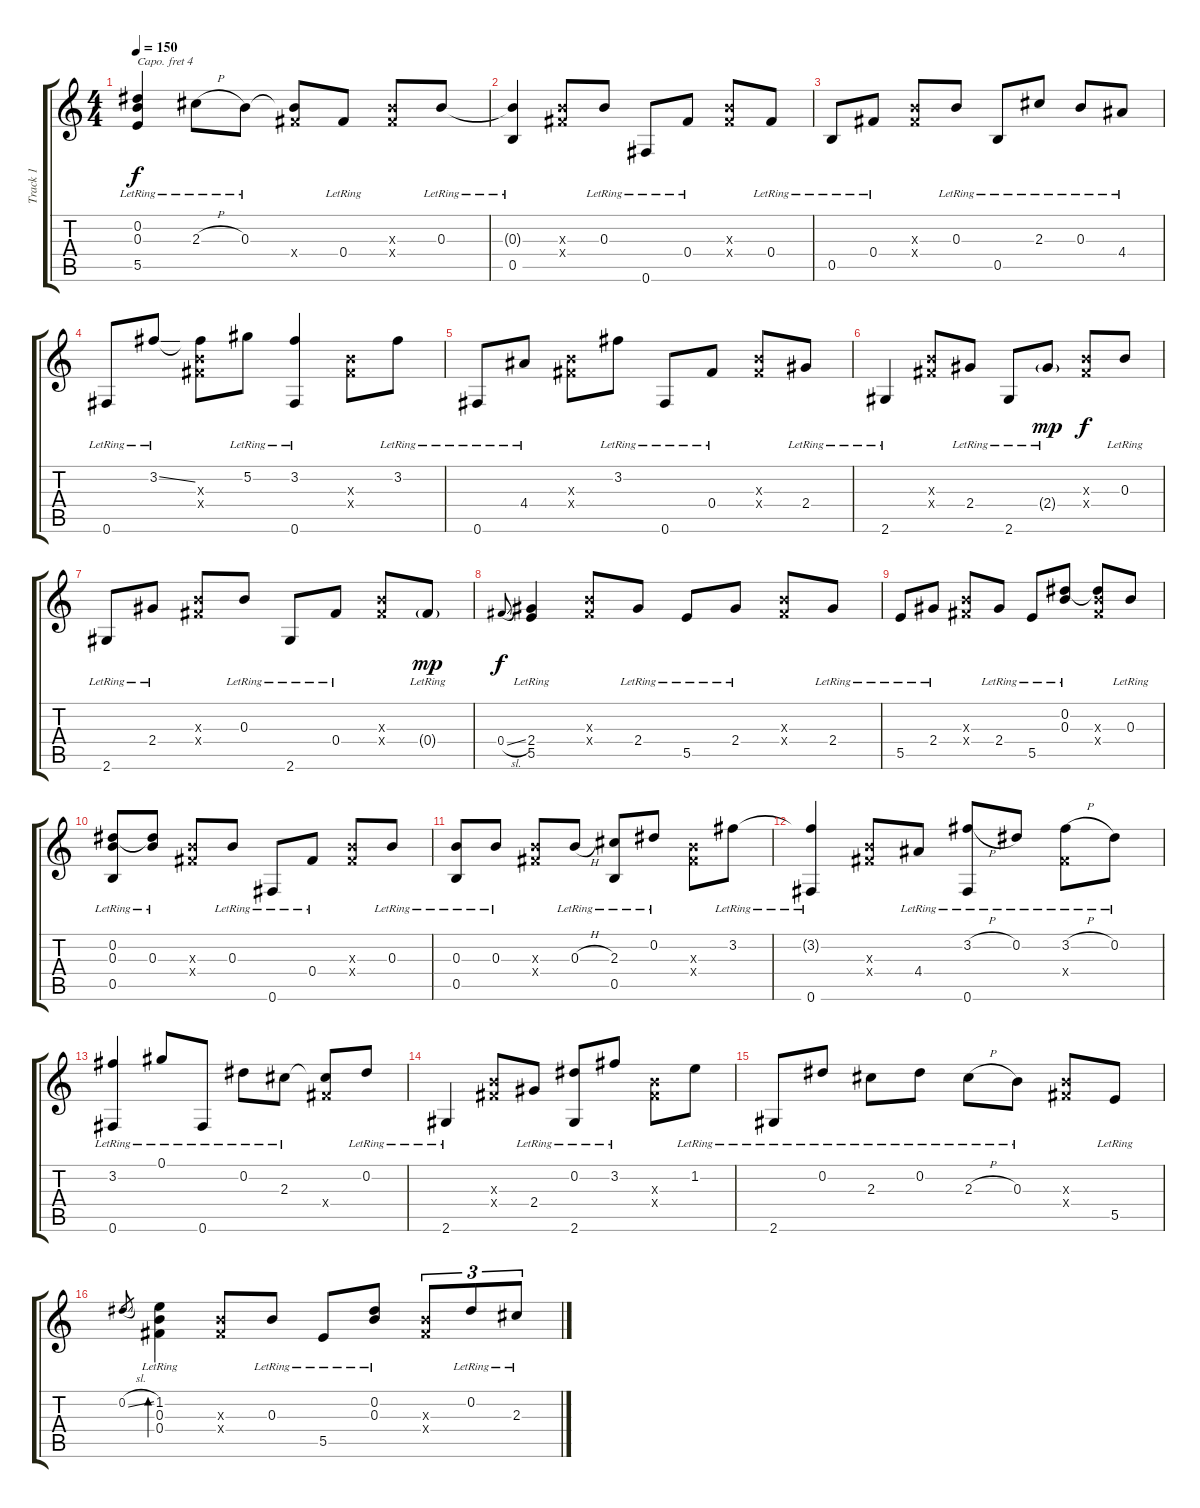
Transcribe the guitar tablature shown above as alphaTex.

\track ("Track 1" "Track 1") {instrument acousticguitarnylon}
\staff {score tabs}
\capo 4
\tuning (E4 B3 G3 D3 G2 D2) {hide}
\ts (4 4)
\tempo 150
\clef g2
\ks c
(0.2{lr} 0.3{lr} 5.5{lr}).4{dy f} 2.3{h lr}.8 0.3{lr}.8 (0.3{t} 0.4{x}).8 0.4{lr}.8 (0.3{x} 0.4{x}).8 0.3{lr}.8 |
(0.3{t} 0.5{lr}).4 (0.3{x} 0.4{x}).8 0.3{lr}.8 0.6{lr}.8 0.4{lr}.8 (0.3{x} 0.4{x}).8 0.4{lr}.8 |
0.5{lr}.8 0.4{lr}.8 (0.3{x} 0.4{x}).8 0.3{lr}.8 0.5{lr}.8 2.3{lr}.8 0.3{lr}.8 4.4{lr}.8 |
0.6{lr}.8 3.2{ss lr}.8 (3.2{t} 0.3{x} 0.4{x}).8 5.2{lr}.8 (3.2{lr} 0.6{lr}).4 (0.3{x} 0.4{x}).8 3.2{lr}.8 |
0.6{lr}.8 4.4{lr}.8 (0.3{x} 0.4{x}).8 3.2{lr}.8 0.6{lr}.8 0.4{lr}.8 (0.3{x} 0.4{x}).8 2.4{lr}.8 |
2.6{lr}.4 (0.3{x} 0.4{x}).8 2.4{lr}.8 2.6{lr}.8 2.4{g lr}.8{dy mp} (0.3{x} 0.4{x}).8{dy f} 0.3{lr}.8 |
2.6{lr}.8 2.4{lr}.8 (0.3{x} 0.4{x}).8 0.3{lr}.8 2.6{lr}.8 0.4{lr}.8 (0.3{x} 0.4{x}).8 0.4{g lr}.8{dy mp} |
0.4{sl}.8{gr onbeat dy f} (2.4{lr} 5.5{lr}).4 (0.3{x} 0.4{x}).8 2.4{lr}.8 5.5{lr}.8 2.4{lr}.8 (0.3{x} 0.4{x}).8 2.4{lr}.8 |
5.5{lr}.8 2.4{lr}.8 (0.3{x} 0.4{x}).8 2.4{lr}.8 5.5{lr}.8 (0.2{lr} 0.3{lr}).8 (0.2{t} 0.3{x} 0.4{x}).8 0.3{lr}.8 |
(0.2{lr} 0.3{lr} 0.5{lr}).8 (0.2{t} 0.3{lr}).8 (0.3{x} 0.4{x}).8 0.3{lr}.8 0.6{lr}.8 0.4{lr}.8 (0.3{x} 0.4{x}).8 0.3{lr}.8 |
(0.3{lr} 0.5{lr}).8 0.3{lr}.8 (0.3{x} 0.4{x}).8 0.3{h lr}.8 (2.3{lr} 0.5{lr}).8 0.2{lr}.8 (0.3{x} 0.4{x}).8 3.2{lr}.8 |
(3.2{t} 0.6{lr}).4 (0.3{x} 0.4{x}).8 4.4{lr}.8 (3.2{h lr} 0.6{lr}).8 0.2{lr}.8 (3.2{h lr} 0.4{x}).8 0.2{lr}.8 |
(3.2{lr} 0.6{lr}).4 0.1{lr}.8 0.6{lr}.8 0.2{lr}.8 2.3{lr}.8 (2.3{t} 0.4{x}).8 0.2{lr}.8 |
2.6{lr}.4 (0.3{x} 0.4{x}).8 2.4{lr}.8 (0.2{lr} 2.6{lr}).8 3.2{lr}.8 (0.3{x} 0.4{x}).8 1.2{lr}.8 |
2.6{lr}.8 0.2{lr}.8 2.3{lr}.8 0.2{lr}.8 2.3{h lr}.8 0.3{lr}.8 (0.3{x} 0.4{x}).8 5.5{lr}.8 |
0.2{sl}.8{gr} (1.2{lr} 0.3{lr} 0.4{lr}).4{bd 480} (0.3{x} 0.4{x}).8 0.3{lr}.8 5.5{lr}.8 (0.2{lr} 0.3{lr}).8 (0.3{x} 0.4{x}).8{tu (3 2)} 0.2{lr}.8{tu (3 2)} 2.3{lr}.8{tu (3 2)}
